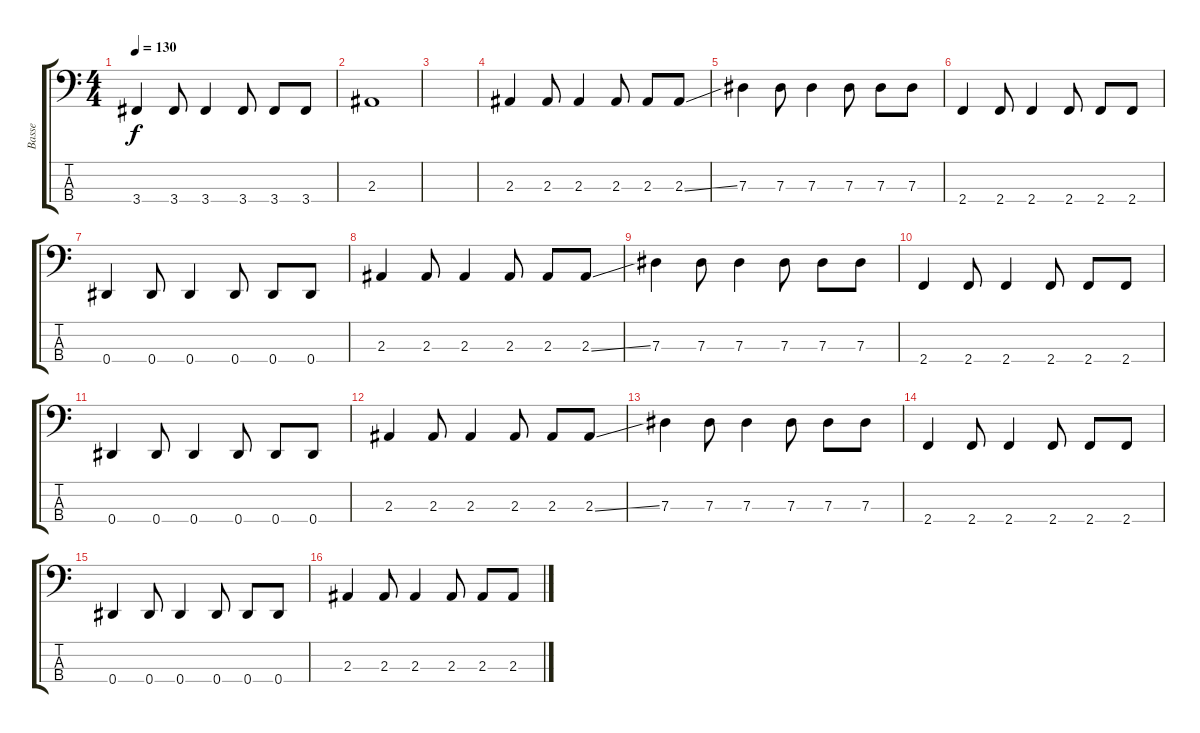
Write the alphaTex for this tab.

\track ("Basse" "Basse") {instrument electricbasspick}
\staff {score tabs}
\tuning (Gb2 Db2 Ab1 Eb1) {hide}
\ts (4 4)
\tempo 130
\clef f4
\ks c
3.4.4{dy f} 3.4.8 3.4.4 3.4.8 3.4.8 3.4.8 |
2.3.1 |
|
2.3.4 2.3.8 2.3.4 2.3.8 2.3.8 2.3{ss}.8 |
7.3.4 7.3.8 7.3.4 7.3.8 7.3.8 7.3.8 |
2.4.4 2.4.8 2.4.4 2.4.8 2.4.8 2.4.8 |
0.4.4 0.4.8 0.4.4 0.4.8 0.4.8 0.4.8 |
2.3.4 2.3.8 2.3.4 2.3.8 2.3.8 2.3{ss}.8 |
7.3.4 7.3.8 7.3.4 7.3.8 7.3.8 7.3.8 |
2.4.4 2.4.8 2.4.4 2.4.8 2.4.8 2.4.8 |
0.4.4 0.4.8 0.4.4 0.4.8 0.4.8 0.4.8 |
2.3.4 2.3.8 2.3.4 2.3.8 2.3.8 2.3{ss}.8 |
7.3.4 7.3.8 7.3.4 7.3.8 7.3.8 7.3.8 |
2.4.4 2.4.8 2.4.4 2.4.8 2.4.8 2.4.8 |
0.4.4 0.4.8 0.4.4 0.4.8 0.4.8 0.4.8 |
2.3.4 2.3.8 2.3.4 2.3.8 2.3.8 2.3{ss}.8
